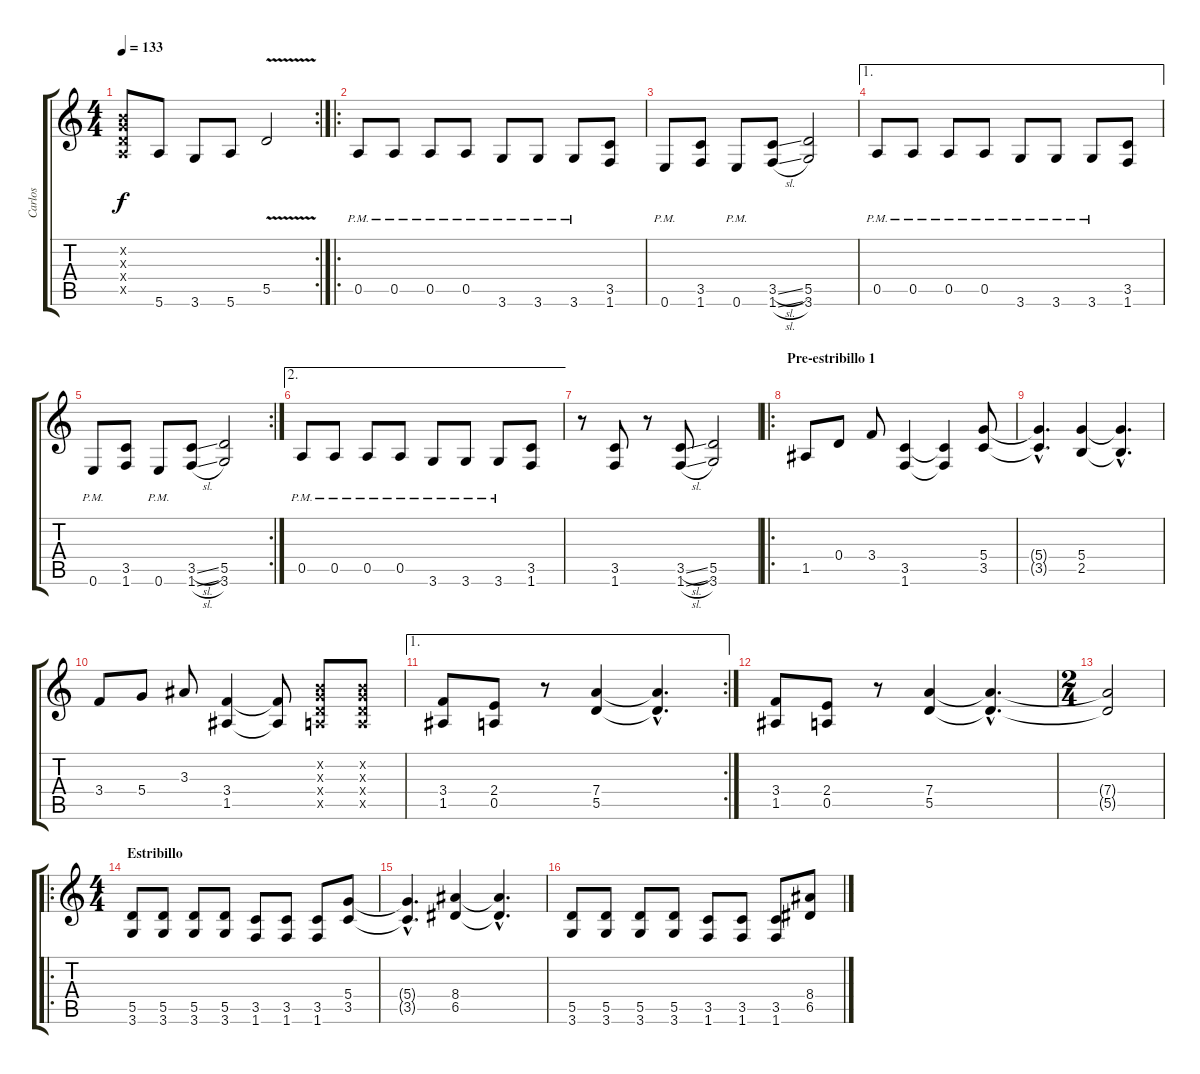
\track ("Carlos" "Carlos") {instrument distortionguitar}
\staff {score tabs}
\tuning (E4 B3 G3 D3 A2 E2) {hide}
\rc 2
\ts (4 4)
\tempo 133
\clef g2
\ks c
(0.2{x} 0.3{x} 0.4{x} 0.5{x}).8{dy f} 5.6.8 3.6.8 5.6.8 5.5{v}.2 |
\ro
0.5{pm}.8 0.5{pm}.8 0.5{pm}.8 0.5{pm}.8 3.6{pm}.8 3.6{pm}.8 3.6{pm}.8 (3.5 1.6).8 |
0.6{pm}.8 (3.5 1.6).8 0.6{pm}.8 (3.5{sl} 1.6{sl}).8 (5.5 3.6).2 |
\ae 1
0.5{pm}.8 0.5{pm}.8 0.5{pm}.8 0.5{pm}.8 3.6{pm}.8 3.6{pm}.8 3.6{pm}.8 (3.5 1.6).8 |
\rc 2
0.6{pm}.8 (3.5 1.6).8 0.6{pm}.8 (3.5{sl} 1.6{sl}).8 (5.5 3.6).2 |
\ae 2
0.5{pm}.8 0.5{pm}.8 0.5{pm}.8 0.5{pm}.8 3.6{pm}.8 3.6{pm}.8 3.6{pm}.8 (3.5 1.6).8 |
r.8 (3.5 1.6).8 r.8 (3.5{sl} 1.6{sl}).8 (5.5 3.6).2 |
\ro
\section ("" "Pre-estribillo 1")
1.5.8 0.4.8 3.4.8 (3.5 1.6).4 (3.5{t} 1.6{t}).4 (5.4 3.5).8 |
(5.4{hac t} 3.5{hac t}).4{d} (5.4 2.5).4 (5.4{hac t} 2.5{hac t}).4{d} |
3.4.8 5.4.8 3.3.8 (3.4 1.5).4 (3.4{t} 1.5{t}).8 (0.2{x} 0.3{x} 0.4{x} 0.5{x}).8 (0.2{x} 0.3{x} 0.4{x} 0.5{x}).8 |
\ae 1
\rc 2
(3.4 1.5).8 (2.4 0.5).8 r.8 (7.4 5.5).4 (7.4{hac t} 5.5{hac t}).4{d} |
(3.4 1.5).8 (2.4 0.5).8 r.8 (7.4 5.5).4 (7.4{hac t} 5.5{hac t}).4{d} |
\ts (2 4)
(7.4{t} 5.5{t}).2 |
\ro
\ts (4 4)
\section ("" "Estribillo")
(5.5 3.6).8 (5.5 3.6).8 (5.5 3.6).8 (5.5 3.6).8 (3.5 1.6).8 (3.5 1.6).8 (3.5 1.6).8 (5.4 3.5).8 |
(5.4{hac t} 3.5{hac t}).4{d} (8.4 6.5).4 (8.4{hac t} 6.5{hac t}).4{d} |
(5.5 3.6).8 (5.5 3.6).8 (5.5 3.6).8 (5.5 3.6).8 (3.5 1.6).8 (3.5 1.6).8 (3.5 1.6).8 (8.4 6.5).8
